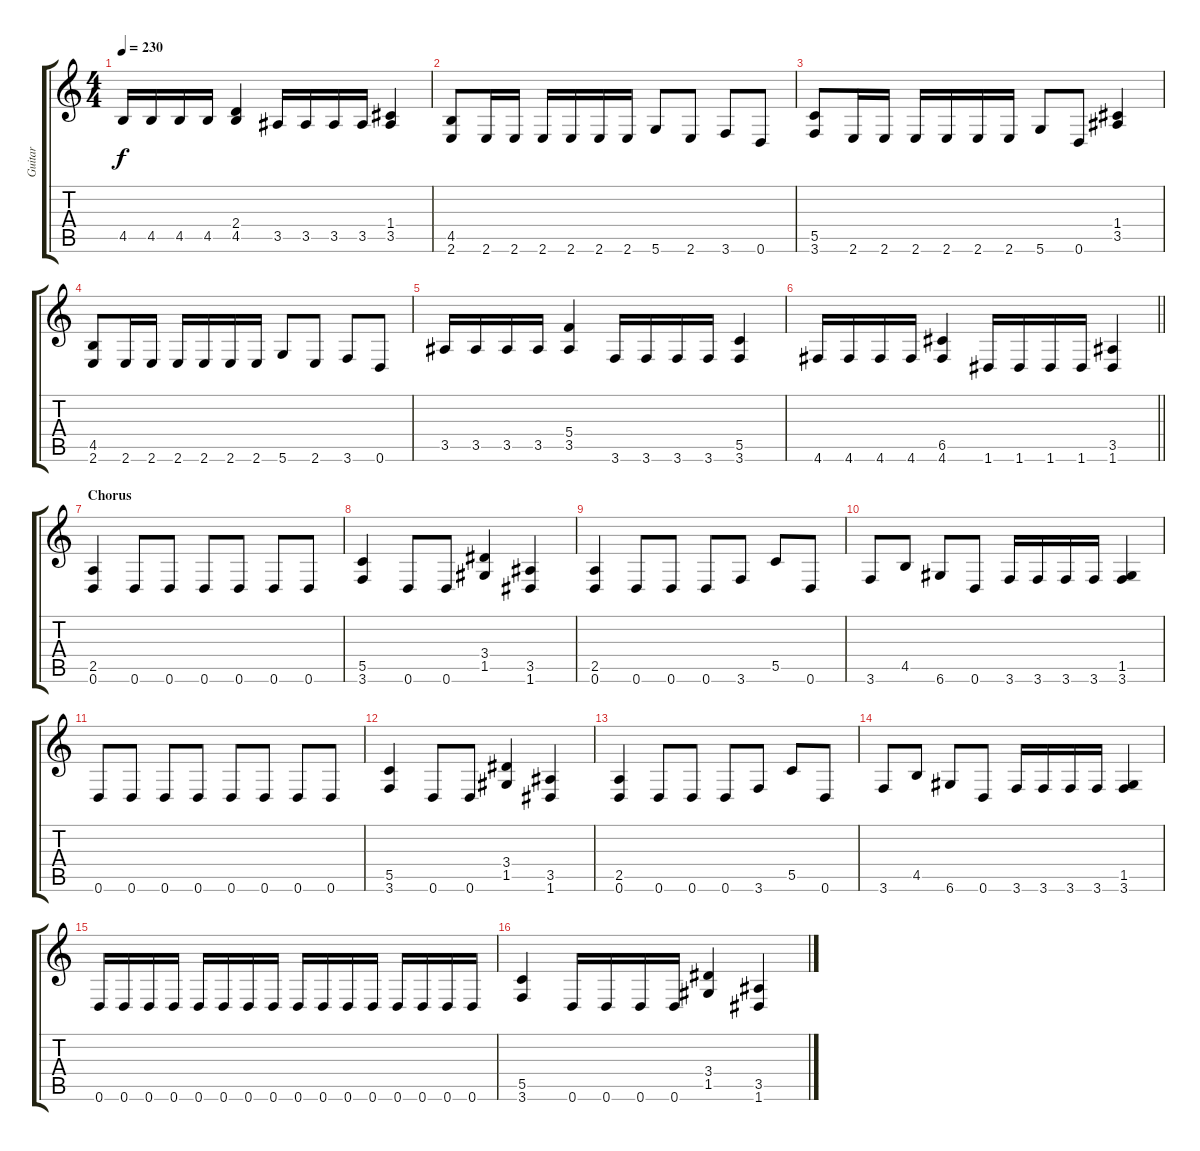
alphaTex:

\track ("Guitar" "Guitar") {instrument distortionguitar}
\staff {score tabs}
\tuning (D4 A3 F3 C3 G2 D2) {hide}
\ts (4 4)
\tempo 230
\clef g2
\ks c
4.5.16{dy f} 4.5.16 4.5.16 4.5.16 (2.4 4.5).4 3.5.16 3.5.16 3.5.16 3.5.16 (1.4 3.5).4 |
(4.5 2.6).8 2.6.16 2.6.16 2.6.16 2.6.16 2.6.16 2.6.16 5.6.8 2.6.8 3.6.8 0.6.8 |
(5.5 3.6).8 2.6.16 2.6.16 2.6.16 2.6.16 2.6.16 2.6.16 5.6.8 0.6.8 (1.4 3.5).4 |
(4.5 2.6).8 2.6.16 2.6.16 2.6.16 2.6.16 2.6.16 2.6.16 5.6.8 2.6.8 3.6.8 0.6.8 |
3.5.16 3.5.16 3.5.16 3.5.16 (5.4 3.5).4 3.6.16 3.6.16 3.6.16 3.6.16 (5.5 3.6).4 |
\barLineRight lightlight
4.6.16 4.6.16 4.6.16 4.6.16 (6.5 4.6).4 1.6.16 1.6.16 1.6.16 1.6.16 (3.5 1.6).4 |
\section ("" "Chorus")
(2.5 0.6).4 0.6.8 0.6.8 0.6.8 0.6.8 0.6.8 0.6.8 |
(5.5 3.6).4 0.6.8 0.6.8 (3.4 1.5).4 (3.5 1.6).4 |
(2.5 0.6).4 0.6.8 0.6.8 0.6.8 3.6.8 5.5.8 0.6.8 |
3.6.8 4.5.8 6.6.8 0.6.8 3.6.16 3.6.16 3.6.16 3.6.16 (1.5 3.6).4 |
0.6.8 0.6.8 0.6.8 0.6.8 0.6.8 0.6.8 0.6.8 0.6.8 |
(5.5 3.6).4 0.6.8 0.6.8 (3.4 1.5).4 (3.5 1.6).4 |
(2.5 0.6).4 0.6.8 0.6.8 0.6.8 3.6.8 5.5.8 0.6.8 |
3.6.8 4.5.8 6.6.8 0.6.8 3.6.16 3.6.16 3.6.16 3.6.16 (1.5 3.6).4 |
0.6.16 0.6.16 0.6.16 0.6.16 0.6.16 0.6.16 0.6.16 0.6.16 0.6.16 0.6.16 0.6.16 0.6.16 0.6.16 0.6.16 0.6.16 0.6.16 |
(5.5 3.6).4 0.6.16 0.6.16 0.6.16 0.6.16 (3.4 1.5).4 (3.5 1.6).4
